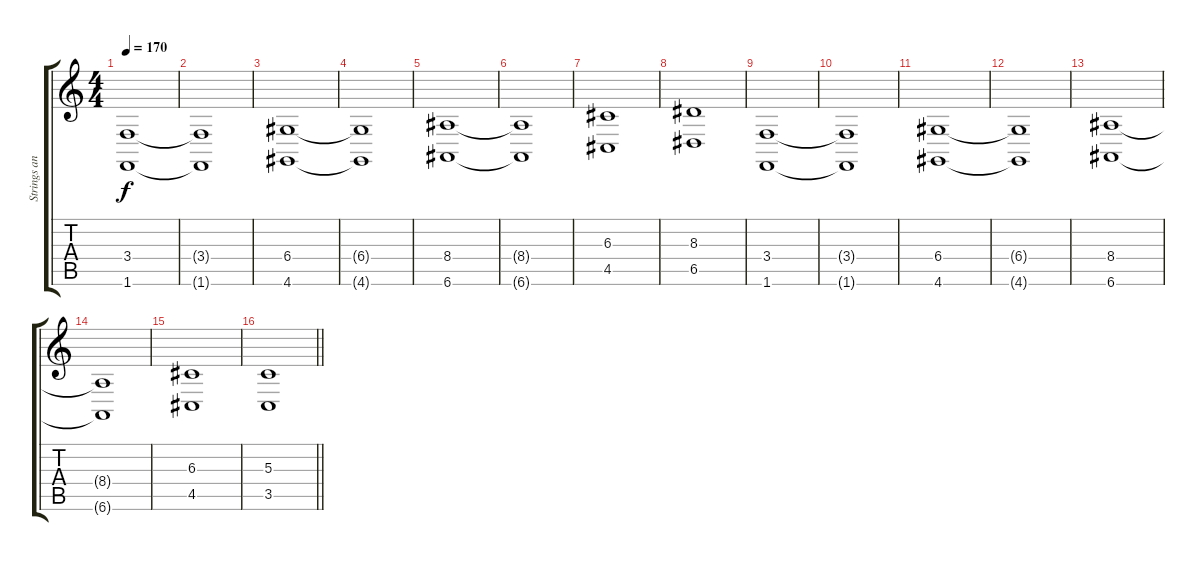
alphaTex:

\track ("Strings and Piano" "Strings an") {instrument stringensemble1}
\staff {score tabs}
\tuning (E4 B3 G3 D3 A2 E2) {hide}
\ts (4 4)
\tempo 170
\clef g2
\ks c
(3.4 1.6).1{dy f} |
(3.4{t} 1.6{t}).1 |
(6.4 4.6).1 |
(6.4{t} 4.6{t}).1 |
(8.4 6.6).1 |
(8.4{t} 6.6{t}).1 |
(6.3 4.5).1 |
(8.3 6.5).1 |
(3.4 1.6).1 |
(3.4{t} 1.6{t}).1 |
(6.4 4.6).1 |
(6.4{t} 4.6{t}).1 |
(8.4 6.6).1 |
(8.4{t} 6.6{t}).1 |
(6.3 4.5).1 |
\barLineRight lightlight
(5.3 3.5).1{volume 4}
